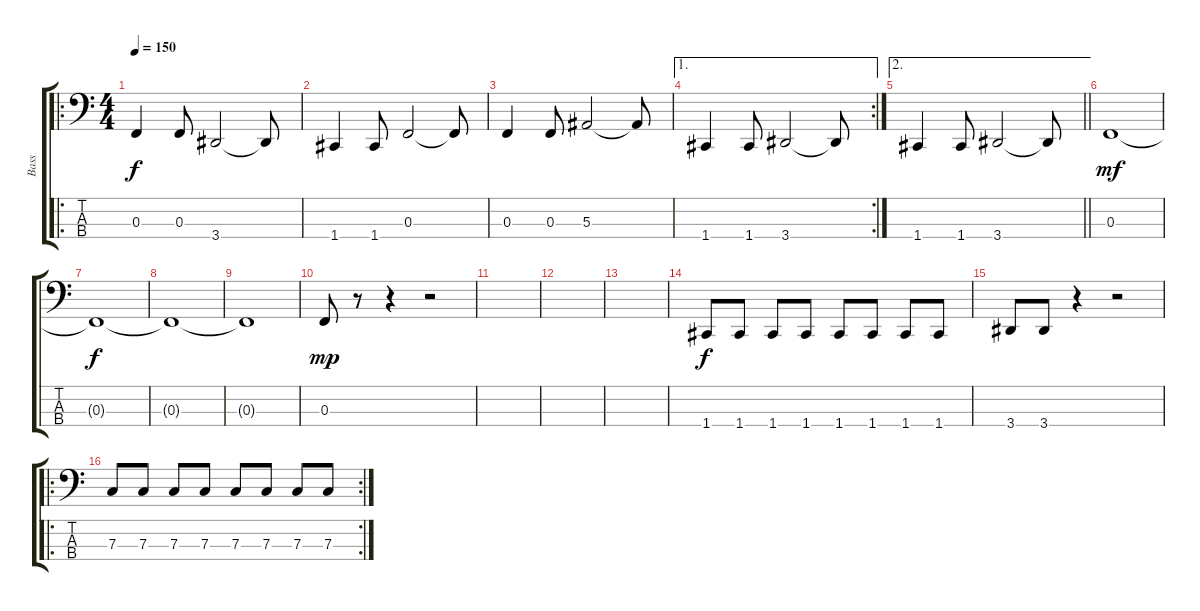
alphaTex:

\track ("Bass" "Bass") {instrument slapbass1}
\staff {score tabs}
\tuning (Eb2 Bb1 F1 C1) {hide}
\ro
\ts (4 4)
\tempo 150
\clef f4
\ks c
0.3.4{dy f} 0.3.8 3.4.2 3.4{t}.8 |
1.4.4 1.4.8 0.3.2 0.3{t}.8 |
0.3.4 0.3.8 5.3.2 5.3{t}.8 |
\ae 1
\rc 2
1.4.4 1.4.8 3.4.2 3.4{t}.8 |
\ae 2
\barLineRight lightlight
1.4.4 1.4.8 3.4.2 3.4{t}.8 |
0.3.1{dy mf} |
0.3{t}.1{dy f} |
0.3{t}.1 |
0.3{t}.1 |
0.3.8{dy mp} r.8 r.4 r.2 |
|
|
|
1.4.8{dy f} 1.4.8 1.4.8 1.4.8 1.4.8 1.4.8 1.4.8 1.4.8 |
3.4.8 3.4.8 r.4 r.2 |
\ro
\rc 2
7.3.8 7.3.8 7.3.8 7.3.8 7.3.8 7.3.8 7.3.8 7.3.8
